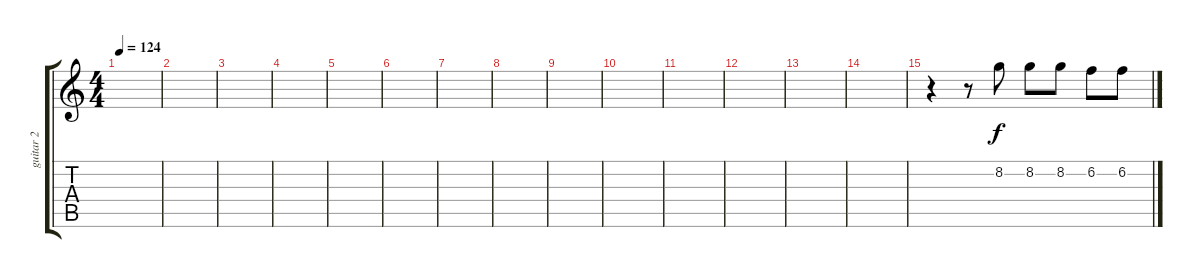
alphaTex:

\track ("guitar 2" "guitar 2") {instrument overdrivenguitar}
\staff {score tabs}
\tuning (E4 B3 G3 D3 A2 E2) {hide}
\ts (4 4)
\tempo 124
\clef g2
\ks c
|
|
|
|
|
|
|
|
|
|
|
|
|
|
r.4 r.8 8.2.8 8.2.8 8.2.8 6.2.8 6.2.8
